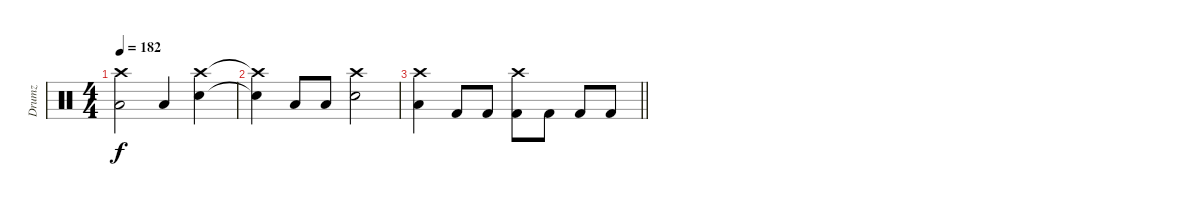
\track ("Drumz" "Drumz") {instrument percussion}
\staff {score}
\articulation defaults
\ts (4 4)
\tempo 182
\clef neutral
\ks c
("Low Floor Tom (hit)" "Crash high (hit)").2{dy f} "Low Floor Tom (hit)".4 ("Crash high (hit)" "Electric Snare (hit)").4 |
("Crash high (hit)"{t} "Electric Snare (hit)"{t}).4 "Low Floor Tom (hit)".8 "Low Floor Tom (hit)".8 ("Crash high (hit)" "Electric Snare (hit)").2 |
\barLineRight lightlight
("Crash high (hit)" "Low Floor Tom (hit)").4 "Kick (hit) 2".8 "Kick (hit) 2".8 ("Kick (hit) 2" "Crash high (hit)").8 "Kick (hit) 2".8 "Kick (hit) 2".8 "Kick (hit) 2".8
